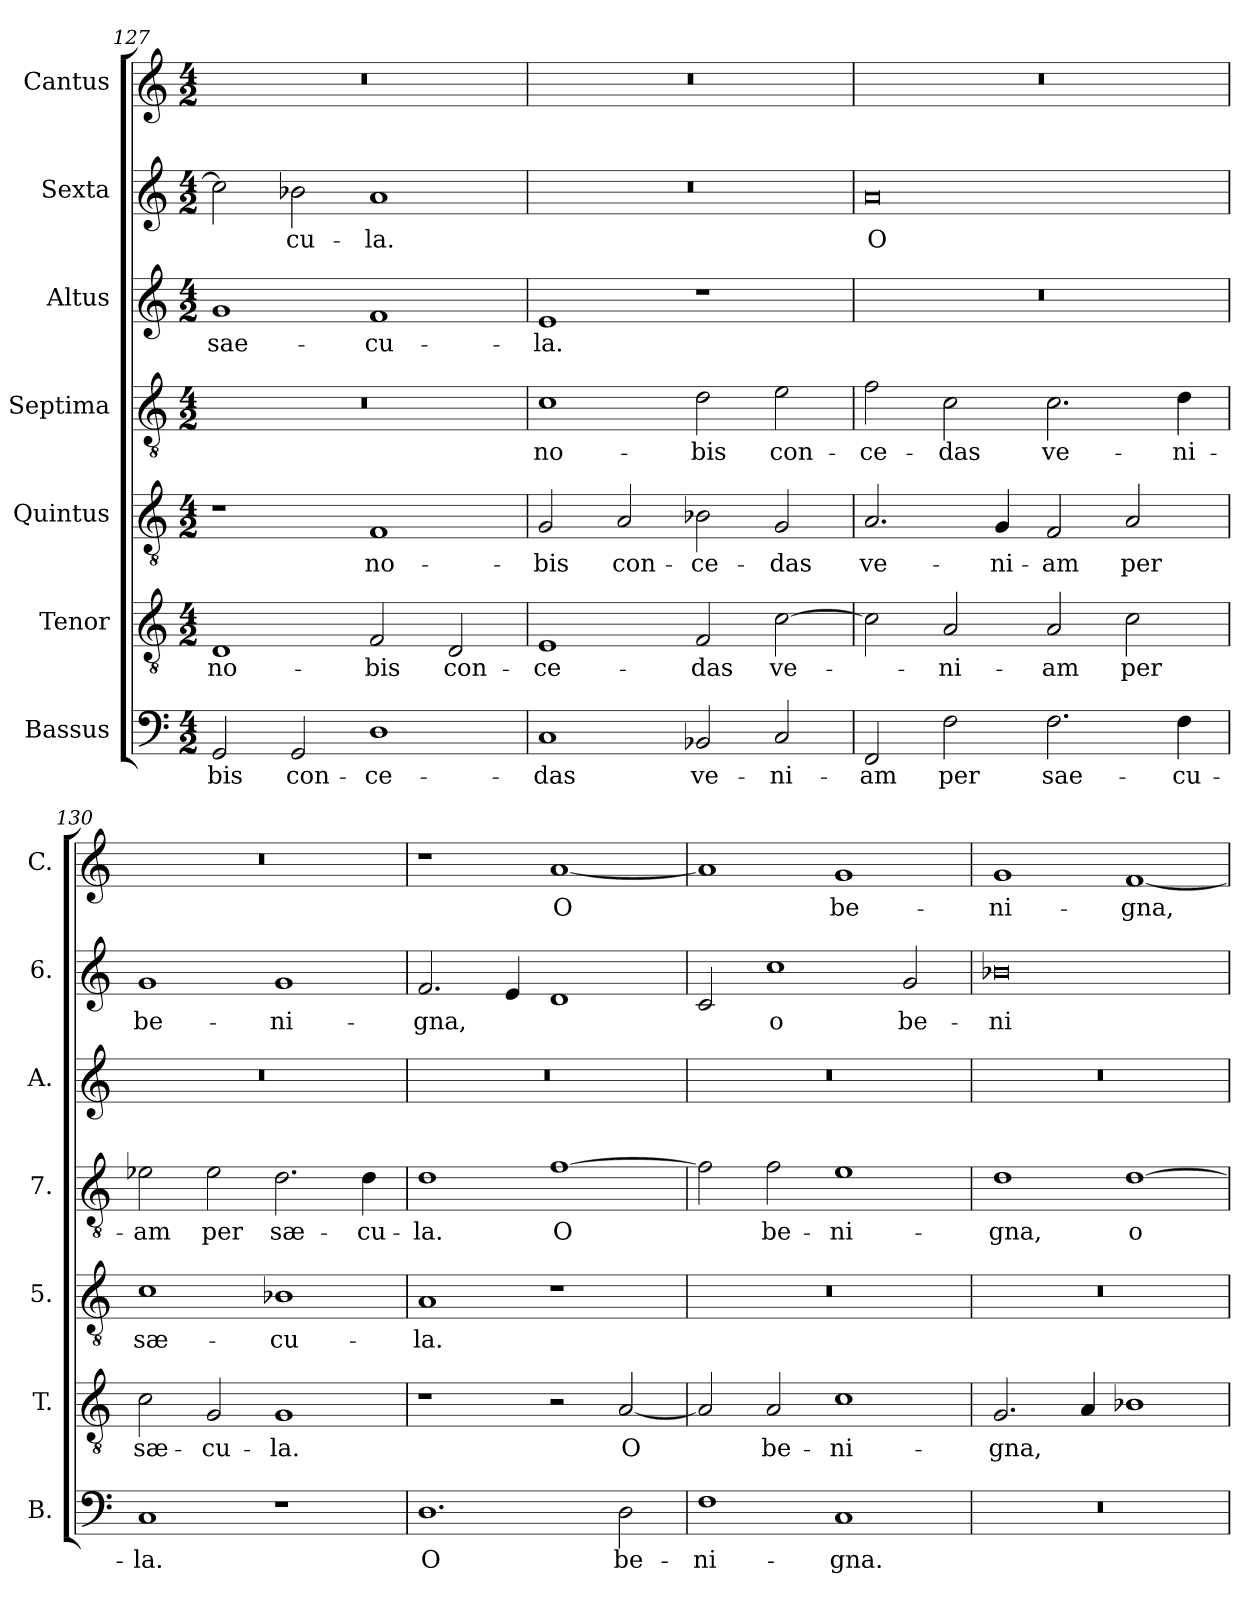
**kern	**text	**kern	**text	**kern	**text	**kern	**text	**kern	**text	**kern	**text	**kern	**text
*part7	*part7	*part6	*part6	*part5	*part5	*part4	*part4	*part3	*part3	*part2	*part2	*part1	*part1
*staff7	*staff7	*staff6	*staff6	*staff5	*staff5	*staff4	*staff4	*staff3	*staff3	*staff2	*staff2	*staff1	*staff1
*I"Bassus	*	*I"Tenor	*	*I"Quintus	*	*I"Septima	*	*I"Altus	*	*I"Sexta	*	*I"Cantus	*
*I'B.	*	*I'T.	*	*I'5.	*	*I'7.	*	*I'A.	*	*I'6.	*	*I'C.	*
*clefF4	*	*clefGv2	*	*clefGv2	*	*clefGv2	*	*clefG2	*	*clefG2	*	*clefG2	*
*k[]	*	*k[]	*	*k[]	*	*k[]	*	*k[]	*	*k[]	*	*k[]	*
*M4/2	*	*M4/2	*	*M4/2	*	*M4/2	*	*M4/2	*	*M4/2	*	*M4/2	*
=127	=127	=127	=127	=127	=127	=127	=127	=127	=127	=127	=127	=127	=127
!	!LO:LY:b	!	!LO:LY:b	!	!	!	!	!	!LO:LY:b	!	!	!	!
2GG/	-bis	1D	-no-	1r	.	0r	.	1g	sae-	2cc\]	.	0r	.
!	!LO:LY:b	!	!	!	!	!	!	!	!	!	!LO:LY:b	!	!
2GG/	con-	.	.	.	.	.	.	.	.	2b-X\	-cu-	.	.
!	!LO:LY:b	!	!LO:LY:b	!	!LO:LY:b	!	!	!	!LO:LY:b	!	!LO:LY:b	!	!
1D	-ce-	2F/	-bis	1F	no-	.	.	1f	-cu-	1a	-la.	.	.
!	!	!	!LO:LY:b	!	!	!	!	!	!	!	!	!	!
.	.	2D/	con-	.	.	.	.	.	.	.	.	.	.
=128	=128	=128	=128	=128	=128	=128	=128	=128	=128	=128	=128	=128	=128
!	!LO:LY:b	!	!LO:LY:b	!	!LO:LY:b	!	!LO:LY:b	!	!LO:LY:b	!	!	!	!
1C	-das	1E	-ce-	2G/	-bis	1c	no-	1e	-la.	0r	.	0r	.
!	!	!	!	!	!LO:LY:b	!	!	!	!	!	!	!	!
.	.	.	.	2A/	con-	.	.	.	.	.	.	.	.
!	!LO:LY:b	!	!LO:LY:b	!	!LO:LY:b	!	!LO:LY:b	!	!	!	!	!	!
2BB-X/	ve-	2F/	-das	2B-X\	-ce-	2d\	-bis	1r	.	.	.	.	.
!	!LO:LY:b	!	!LO:LY:b	!	!LO:LY:b	!	!LO:LY:b	!	!	!	!	!	!
2C/	-ni-	[2c\	ve-	2G/	-das	2e\	con-	.	.	.	.	.	.
=129	=129	=129	=129	=129	=129	=129	=129	=129	=129	=129	=129	=129	=129
!	!LO:LY:b	!	!	!	!LO:LY:b	!	!LO:LY:b	!	!	!	!LO:LY:b	!	!
2FF/	-am	2c\]	.	2.A/	ve-	2f\	-ce-	0r	.	0a	O	0r	.
!	!LO:LY:b	!	!LO:LY:b	!	!	!	!LO:LY:b	!	!	!	!	!	!
2F\	per	2A/	-ni-	.	.	2c\	-das	.	.	.	.	.	.
!	!	!	!	!	!LO:LY:b	!	!	!	!	!	!	!	!
.	.	.	.	4G/	-ni-	.	.	.	.	.	.	.	.
!	!LO:LY:b	!	!LO:LY:b	!	!LO:LY:b	!	!LO:LY:b	!	!	!	!	!	!
2.F\	sae-	2A/	-am	2F/	-am	2.c\	ve-	.	.	.	.	.	.
!	!	!	!LO:LY:b	!	!LO:LY:b	!	!	!	!	!	!	!	!
.	.	2c\	per	2A/	per	.	.	.	.	.	.	.	.
!	!LO:LY:b	!	!	!	!	!	!LO:LY:b	!	!	!	!	!	!
4F\	-cu-	.	.	.	.	4d\	-ni-	.	.	.	.	.	.
=130	=130	=130	=130	=130	=130	=130	=130	=130	=130	=130	=130	=130	=130
!	!LO:LY:b	!	!LO:LY:b	!	!LO:LY:b	!	!LO:LY:b	!	!	!	!LO:LY:b	!	!
1C	-la.	2c\	sæ-	1c	sæ-	2e-X\	-am	0r	.	1g	be-	0r	.
!	!	!	!LO:LY:b	!	!	!	!LO:LY:b	!	!	!	!	!	!
.	.	2G/	-cu-	.	.	2e-\	per	.	.	.	.	.	.
!	!	!	!LO:LY:b	!	!LO:LY:b	!	!LO:LY:b	!	!	!	!LO:LY:b	!	!
1r	.	1G	-la.	1B-X	-cu-	2.d\	sæ-	.	.	1g	-ni-	.	.
!	!	!	!	!	!	!	!LO:LY:b	!	!	!	!	!	!
.	.	.	.	.	.	4d\	-cu-	.	.	.	.	.	.
!!LO:LB:g=z
=131	=131	=131	=131	=131	=131	=131	=131	=131	=131	=131	=131	=131	=131
!	!LO:LY:b	!	!	!	!LO:LY:b	!	!LO:LY:b	!	!	!	!LO:LY:b	!	!
1.D	O	1r	.	1A	-la.	1d	-la.	0r	.	2.f/	-gna,	1r	.
.	.	.	.	.	.	.	.	.	.	4e/	.	.	.
!	!	!	!	!	!	!	!LO:LY:b	!	!	!	!	!	!LO:LY:b
.	.	2r	.	1r	.	[1f	O	.	.	1d	.	[1a	O
!	!LO:LY:b	!	!LO:LY:b	!	!	!	!	!	!	!	!	!	!
2D\	be-	[2A/	O	.	.	.	.	.	.	.	.	.	.
=132	=132	=132	=132	=132	=132	=132	=132	=132	=132	=132	=132	=132	=132
!	!LO:LY:b	!	!	!	!	!	!	!	!	!	!	!	!
1F	-ni-	2A/]	.	0r	.	2f\]	.	0r	.	2c/	.	1a]	.
!	!	!	!LO:LY:b	!	!	!	!LO:LY:b	!	!	!	!LO:LY:b	!	!
.	.	2A/	be-	.	.	2f\	be-	.	.	1cc	o	.	.
!	!LO:LY:b	!	!LO:LY:b	!	!	!	!LO:LY:b	!	!	!	!	!	!LO:LY:b
1C	-gna.	1c	-ni-	.	.	1e	-ni-	.	.	.	.	1g	be-
!	!	!	!	!	!	!	!	!	!	!	!LO:LY:b	!	!
.	.	.	.	.	.	.	.	.	.	2g/	be-	.	.
=133	=133	=133	=133	=133	=133	=133	=133	=133	=133	=133	=133	=133	=133
!	!	!	!LO:LY:b	!	!	!	!LO:LY:b	!	!	!	!LO:LY:b	!	!LO:LY:b
0r	.	2.G/	-gna,	0r	.	1d	-gna,	0r	.	0b-X	-ni-	1g	-ni-
.	.	4A/	.	.	.	.	.	.	.	.	.	.	.
!	!	!	!	!	!	!	!LO:LY:b	!	!	!	!	!	!LO:LY:b
.	.	1B-X	.	.	.	[1d	o	.	.	.	.	[1f	-gna,
=	=	=	=	=	=	=	=	=	=	=	=	=	=
*-	*-	*-	*-	*-	*-	*-	*-	*-	*-	*-	*-	*-	*-
